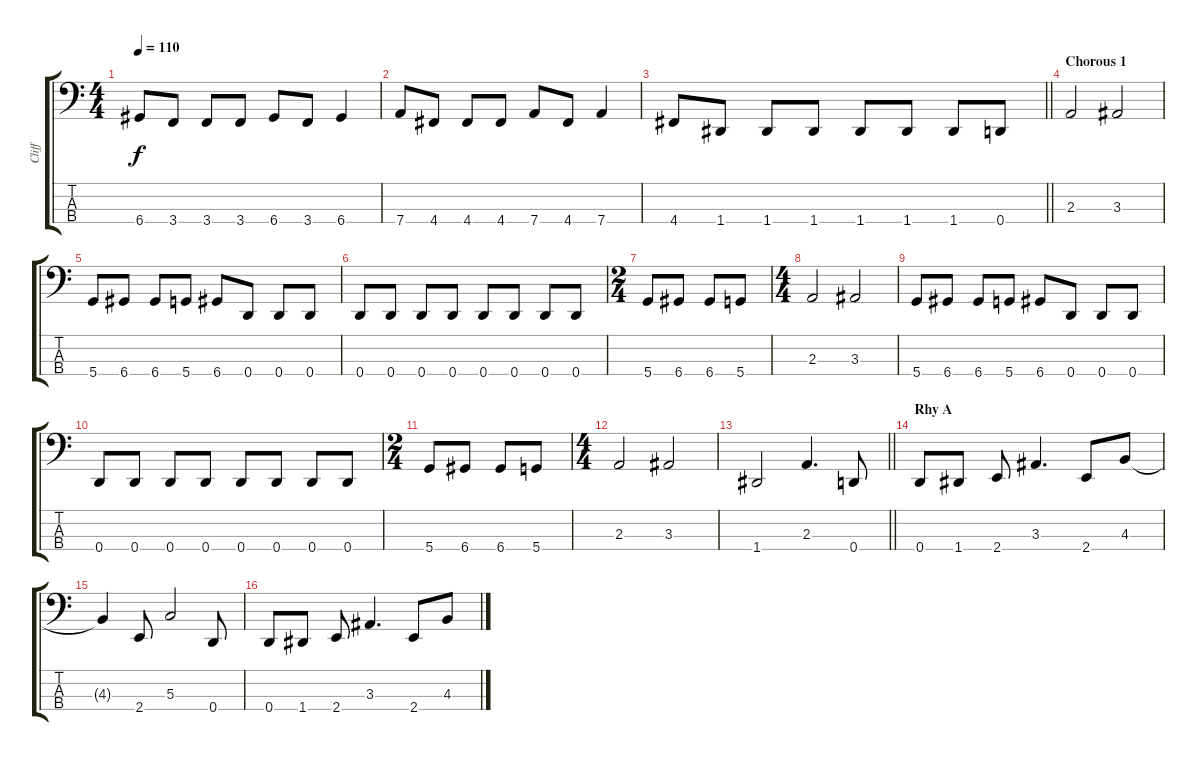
\track ("Cliff" "Cliff") {instrument electricbassfinger}
\staff {score tabs}
\tuning (F2 C2 G1 D1) {hide}
\ts (4 4)
\tempo 110
\clef f4
\ks c
6.4.8{dy f} 3.4.8 3.4.8 3.4.8 6.4.8 3.4.8 6.4.4 |
7.4.8 4.4.8 4.4.8 4.4.8 7.4.8 4.4.8 7.4.4 |
\barLineRight lightlight
4.4.8 1.4.8 1.4.8 1.4.8 1.4.8 1.4.8 1.4.8 0.4.8 |
\section ("" "Chorous 1")
2.3.2 3.3.2 |
5.4.8 6.4.8 6.4.8 5.4.8 6.4.8 0.4.8 0.4.8 0.4.8 |
0.4.8 0.4.8 0.4.8 0.4.8 0.4.8 0.4.8 0.4.8 0.4.8 |
\ts (2 4)
5.4.8 6.4.8 6.4.8 5.4.8 |
\ts (4 4)
2.3.2 3.3.2 |
5.4.8 6.4.8 6.4.8 5.4.8 6.4.8 0.4.8 0.4.8 0.4.8 |
0.4.8 0.4.8 0.4.8 0.4.8 0.4.8 0.4.8 0.4.8 0.4.8 |
\ts (2 4)
5.4.8 6.4.8 6.4.8 5.4.8 |
\ts (4 4)
2.3.2 3.3.2 |
\barLineRight lightlight
1.4.2 2.3.4{d} 0.4.8 |
\section ("" "Rhy A")
0.4.8 1.4.8 2.4.8 3.3.4{d} 2.4.8 4.3.8 |
4.3{t}.4 2.4.8 5.3.2 0.4.8 |
0.4.8 1.4.8 2.4.8 3.3.4{d} 2.4.8 4.3.8
